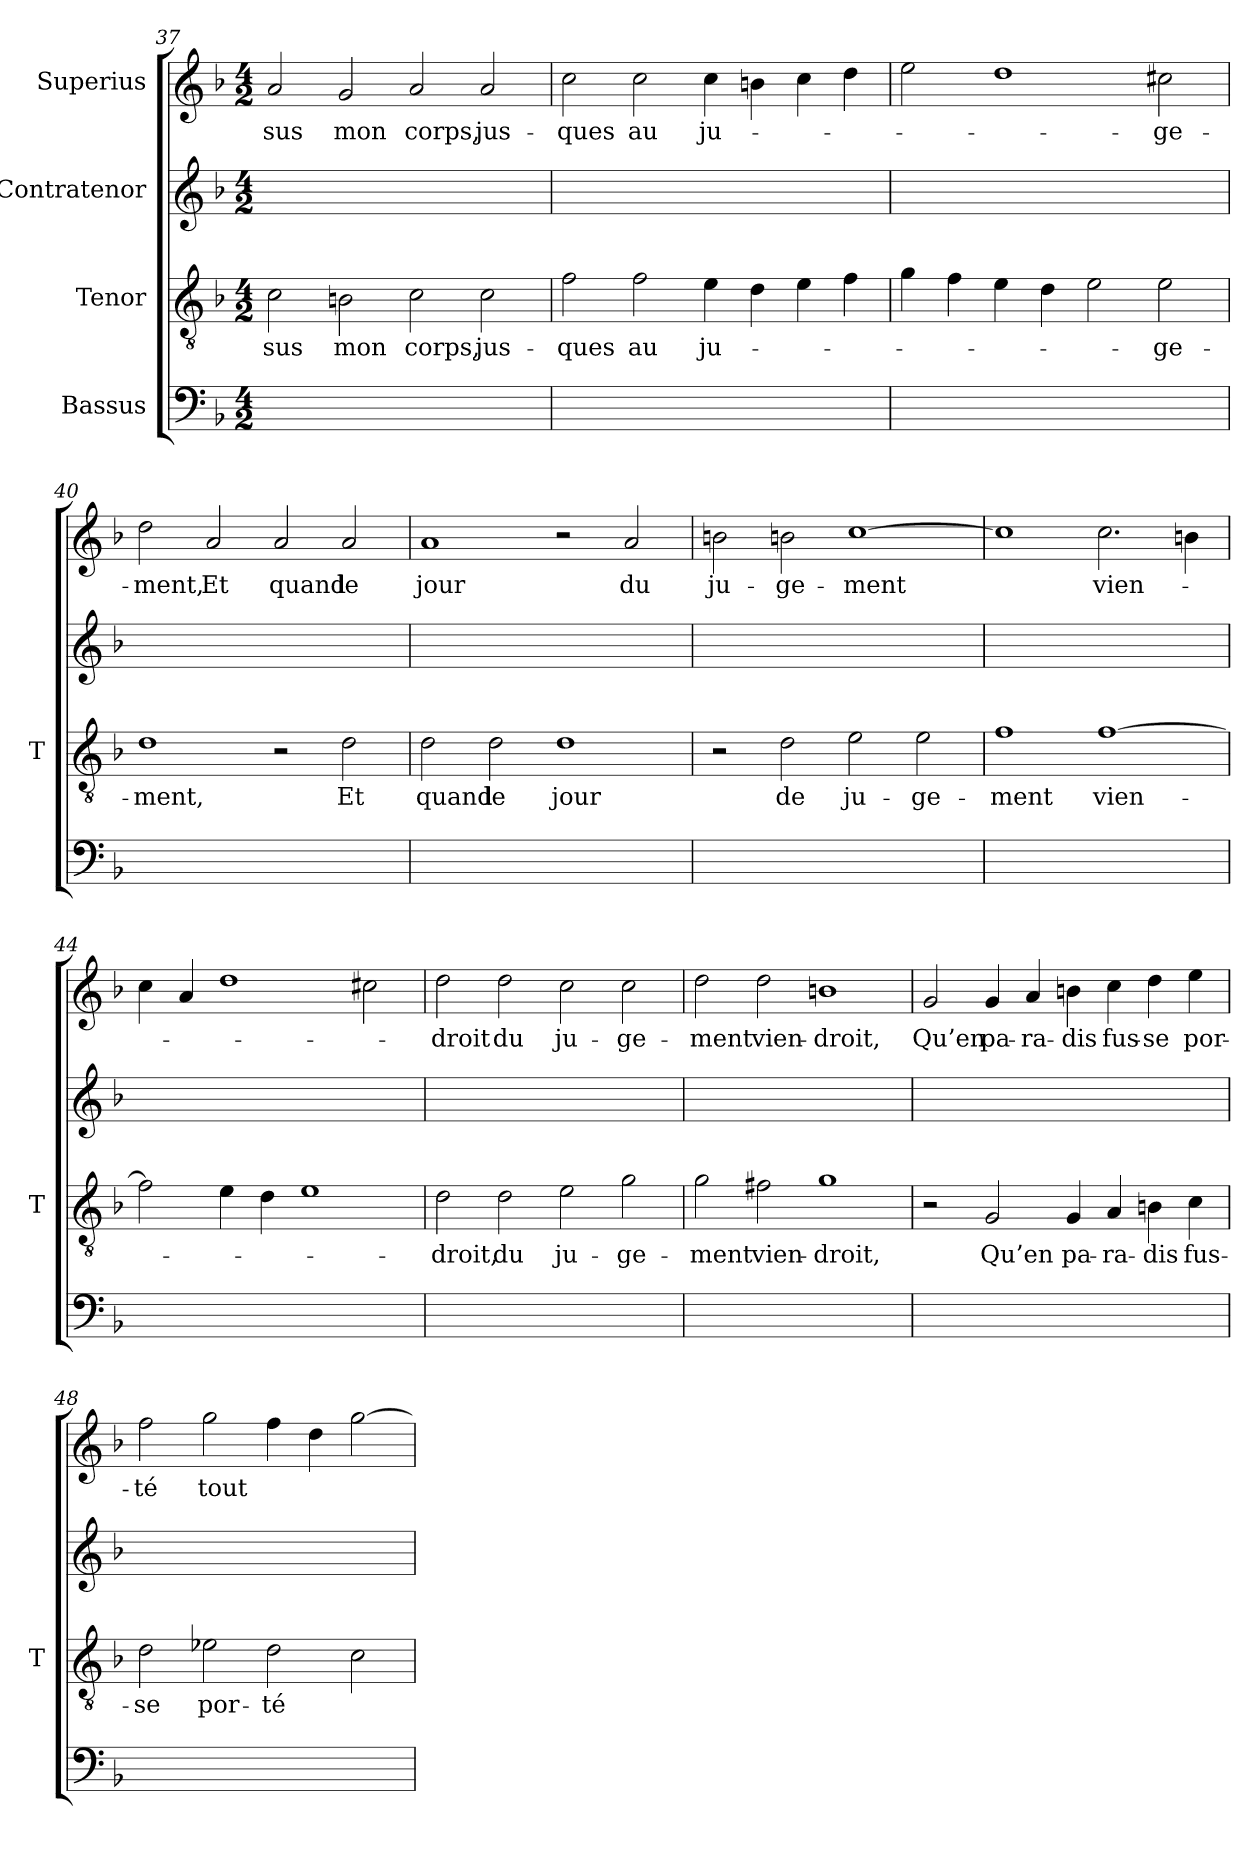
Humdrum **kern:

**kern	**kern	**text	**kern	**kern	**text
*part4	*part3	*part3	*part2	*part1	*part1
*staff4	*staff3	*staff3	*staff2	*staff1	*staff1
*I"Bassus	*I"Tenor	*	*I"Contratenor	*I"Superius	*
*	*I'T	*	*	*	*
*clefF4	*clefGv2	*	*clefG2	*clefG2	*
*k[b-]	*k[b-]	*	*k[b-]	*k[b-]	*
*M4/2	*M4/2	*	*M4/2	*M4/2	*
=37	=37	=37	=37	=37	=37
0ryy	2c	-sus	0ryy	2a	-sus
.	2B	-mon	.	2g	-mon
.	2c	-corps,	.	2a	-corps,
.	2c	jus-	.	2a	jus-
=38	=38	=38	=38	=38	=38
0ryy	2f	-ques	0ryy	2cc	-ques
.	2f	-au	.	2cc	-au
.	4e	ju-	.	4cc	ju-
.	4d	.	.	4b	.
.	4e	.	.	4cc	.
.	4f	.	.	4dd	.
=39	=39	=39	=39	=39	=39
0ryy	4g	.	0ryy	2ee	.
.	4f	.	.	.	.
.	4e	.	.	1dd	.
.	4d	.	.	.	.
.	2e	.	.	.	.
.	2e	ge-	.	2cc#X	ge-
=40	=40	=40	=40	=40	=40
0ryy	1d	-ment,	0ryy	2dd	-ment,
.	.	.	.	2a	-Et
.	2r	.	.	2a	-quand
.	2d	-Et	.	2a	-le
=41	=41	=41	=41	=41	=41
0ryy	2d	-quand	0ryy	1a	-jour
.	2d	-le	.	.	.
.	1d	-jour	.	2r	.
.	.	.	.	2a	-du
=42	=42	=42	=42	=42	=42
0ryy	2r	.	0ryy	2bn	ju-
.	2d	-de	.	2bn	ge-
.	2e	ju-	.	[1cc	-ment
.	2e	ge-	.	.	.
=43	=43	=43	=43	=43	=43
0ryy	1f	-ment	0ryy	1cc]	.
.	[1f	vien-	.	2.cc	vien-
.	.	.	.	4b	.
=44	=44	=44	=44	=44	=44
0ryy	2f]	.	0ryy	4cc	.
.	.	.	.	4a	.
.	4e	.	.	1dd	.
.	4d	.	.	.	.
.	1e	.	.	.	.
.	.	.	.	2cc#X	.
=45	=45	=45	=45	=45	=45
0ryy	2d	-droit,	0ryy	2dd	-droit
.	2d	-du	.	2dd	-du
.	2e	ju-	.	2cc	ju-
.	2g	ge-	.	2cc	ge-
=46	=46	=46	=46	=46	=46
0ryy	2g	-ment	0ryy	2dd	-ment
.	2f#X	vien-	.	2dd	vien-
.	1g	-droit,	.	1b	-droit,
=47	=47	=47	=47	=47	=47
0ryy	2r	.	0ryy	2g	-Qu’en
.	2G	-Qu’en	.	4g	pa-
.	.	.	.	4a	ra-
.	4G	pa-	.	4b	-dis
.	4A	ra-	.	4cc	fus-
.	4B	-dis	.	4dd	-se
.	4c	fus-	.	4ee	por-
=48	=48	=48	=48	=48	=48
0ryy	2d	-se	0ryy	2ff	-té
.	2e-X	por-	.	2gg	-tout
.	2d	-té	.	4ff	.
.	.	.	.	4dd	.
.	2c	.	.	[2gg	.
=	=	=	=	=	=
*-	*-	*-	*-	*-	*-
